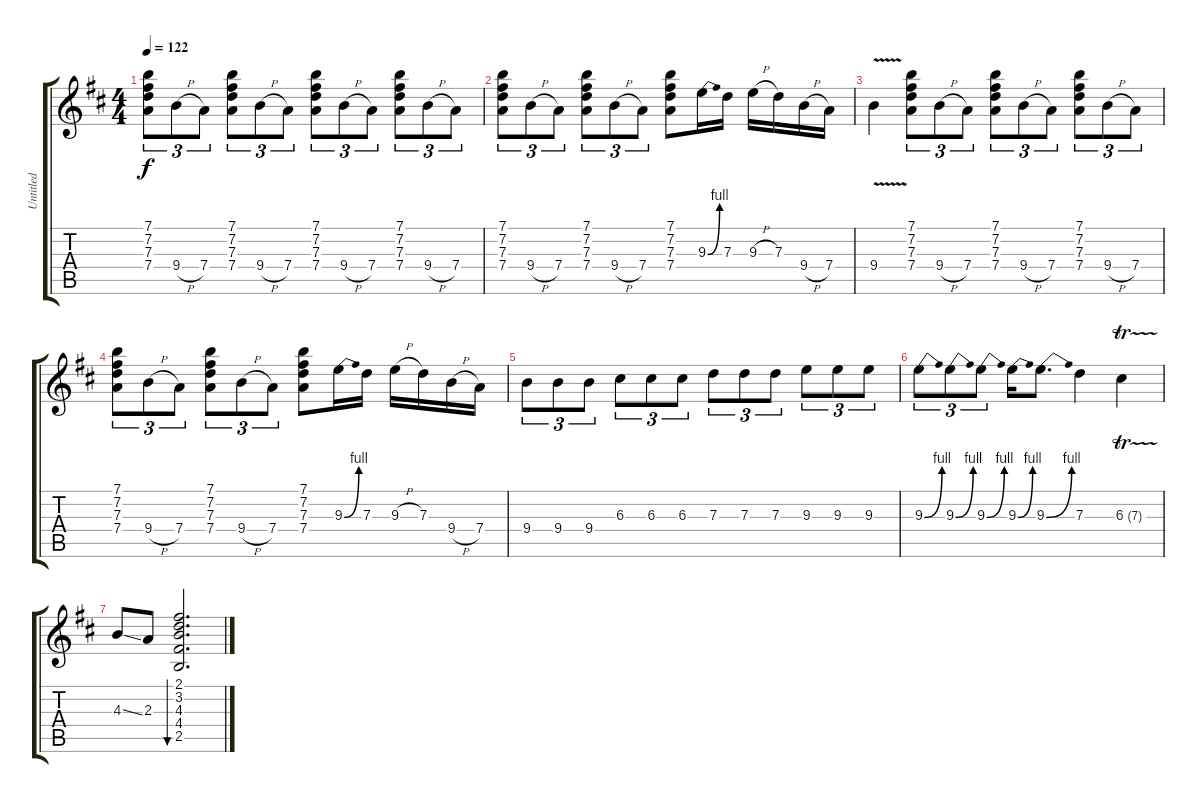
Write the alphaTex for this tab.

\track ("Untitled" "Untitled") {instrument distortionguitar}
\staff {score tabs}
\tuning (E4 B3 G3 D3 A2 E2) {hide}
\ts (4 4)
\tempo 122
\clef g2
\ks d
(7.1 7.2 7.3 7.4).8{tu (3 2) dy f} 9.4{h}.8{tu (3 2)} 7.4.8{tu (3 2)} (7.1 7.2 7.3 7.4).8{tu (3 2)} 9.4{h}.8{tu (3 2)} 7.4.8{tu (3 2)} (7.1 7.2 7.3 7.4).8{tu (3 2)} 9.4{h}.8{tu (3 2)} 7.4.8{tu (3 2)} (7.1 7.2 7.3 7.4).8{tu (3 2)} 9.4{h}.8{tu (3 2)} 7.4.8{tu (3 2)} |
(7.1 7.2 7.3 7.4).8{tu (3 2)} 9.4{h}.8{tu (3 2)} 7.4.8{tu (3 2)} (7.1 7.2 7.3 7.4).8{tu (3 2)} 9.4{h}.8{tu (3 2)} 7.4.8{tu (3 2)} (7.1 7.2 7.3 7.4).8 9.3{be (bend 0 0 60 4)}.16 7.3.16 9.3{h}.16 7.3.16 9.4{h}.16 7.4.16 |
9.4{v}.4 (7.1 7.2 7.3 7.4).8{tu (3 2)} 9.4{h}.8{tu (3 2)} 7.4.8{tu (3 2)} (7.1 7.2 7.3 7.4).8{tu (3 2)} 9.4{h}.8{tu (3 2)} 7.4.8{tu (3 2)} (7.1 7.2 7.3 7.4).8{tu (3 2)} 9.4{h}.8{tu (3 2)} 7.4.8{tu (3 2)} |
(7.1 7.2 7.3 7.4).8{tu (3 2)} 9.4{h}.8{tu (3 2)} 7.4.8{tu (3 2)} (7.1 7.2 7.3 7.4).8{tu (3 2)} 9.4{h}.8{tu (3 2)} 7.4.8{tu (3 2)} (7.1 7.2 7.3 7.4).8 9.3{be (bend 0 0 60 4)}.16 7.3.16 9.3{h}.16 7.3.16 9.4{h}.16 7.4.16 |
9.4.8{tu (3 2)} 9.4.8{tu (3 2)} 9.4.8{tu (3 2)} 6.3.8{tu (3 2)} 6.3.8{tu (3 2)} 6.3.8{tu (3 2)} 7.3.8{tu (3 2)} 7.3.8{tu (3 2)} 7.3.8{tu (3 2)} 9.3.8{tu (3 2)} 9.3.8{tu (3 2)} 9.3.8{tu (3 2)} |
9.3{be (bend 0 0 60 4)}.8{tu (3 2)} 9.3{be (bend 0 0 60 4)}.8{tu (3 2)} 9.3{be (bend 0 0 60 4)}.8{tu (3 2)} 9.3{be (bend 0 0 60 4)}.16 9.3{be (bend 0 0 60 4)}.8{d} 7.3.4 6.3{tr (7 32)}.4 |
4.3{ss}.8 2.3.8 (2.1 3.2 4.3 4.4 2.5).2{d bu 30}
